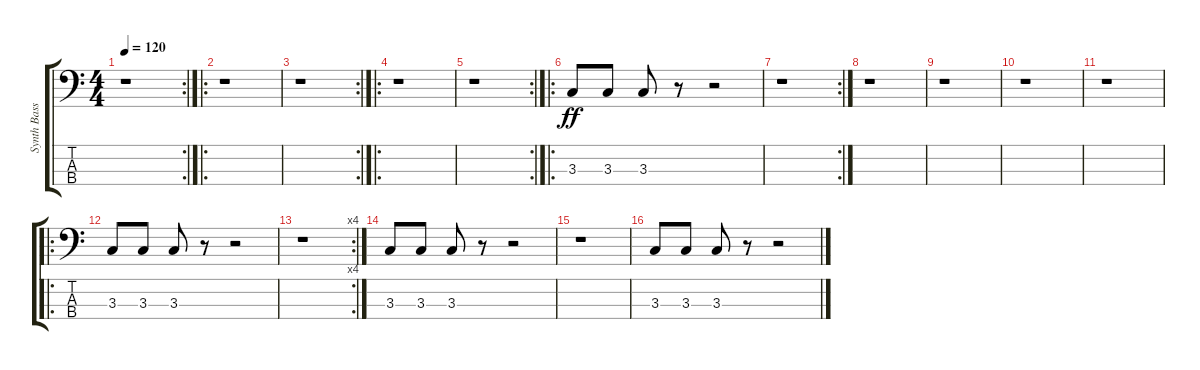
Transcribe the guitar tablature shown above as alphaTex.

\track ("Synth Bass" "Synth Bass") {instrument synthbass1}
\staff {score tabs}
\tuning (G2 D2 A1 E1) {hide}
\rc 2
\ts (4 4)
\tempo 120
\clef f4
\ks c
r.1{dy f} |
\ro
r.1 |
\rc 2
r.1 |
\ro
r.1 |
\rc 2
r.1 |
\ro
3.3.8{dy ff} 3.3.8 3.3.8 r.8 r.2 |
\rc 2
r.1 |
r.1 |
r.1 |
r.1 |
r.1 |
\ro
3.3.8 3.3.8 3.3.8 r.8 r.2 |
\rc 4
r.1 |
3.3.8 3.3.8 3.3.8 r.8 r.2 |
r.1 |
3.3.8 3.3.8 3.3.8 r.8 r.2
